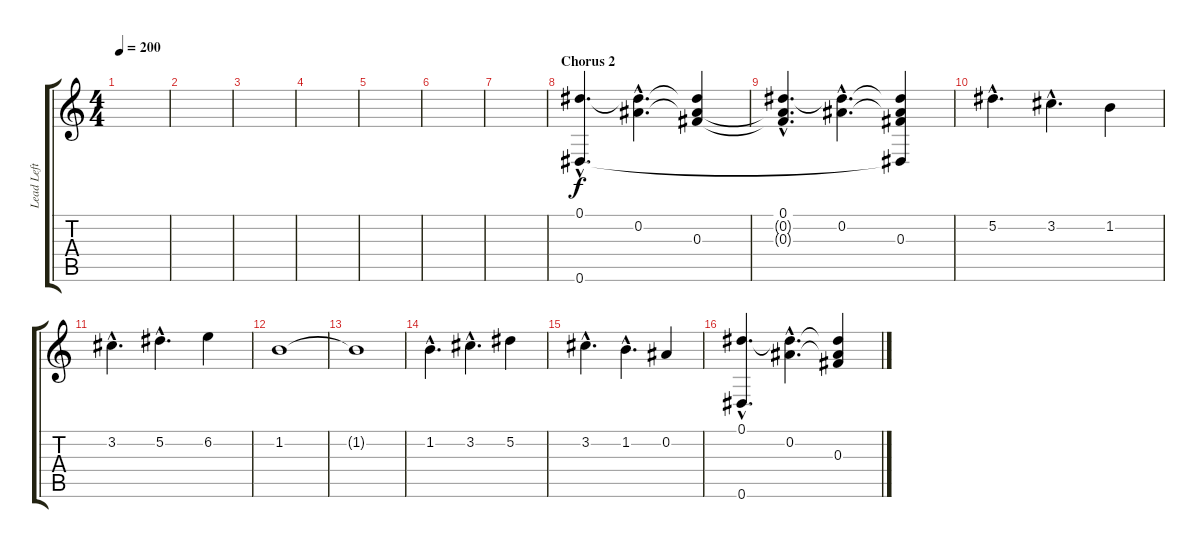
\track ("Lead Left" "Lead Left") {instrument distortionguitar}
\staff {score tabs}
\tuning (Eb4 Bb3 Gb3 Db3 Ab2 Eb2) {hide}
\ts (4 4)
\tempo 200
\clef g2
\ks c
|
|
|
|
|
|
|
\section ("" "Chorus 2")
(0.1{hac} 0.6{hac}).4{d} (0.1{hac t} 0.2{hac}).4{d} (0.1{t} 0.2{t} 0.3).4 |
(0.1{hac} 0.2{hac t} 0.3{hac t}).4{d} (0.1{hac t} 0.2{hac}).4{d} (0.1{t} 0.2{t} 0.3 0.6{t}).4 |
5.2{hac}.4{d} 3.2{hac}.4{d} 1.2.4 |
3.2{hac}.4{d} 5.2{hac}.4{d} 6.2.4 |
1.2.1 |
1.2{t}.1 |
1.2{hac}.4{d} 3.2{hac}.4{d} 5.2.4 |
3.2{hac}.4{d} 1.2{hac}.4{d} 0.2.4 |
(0.1{hac} 0.6{hac}).4{d} (0.1{hac t} 0.2{hac}).4{d} (0.1{t} 0.2{t} 0.3).4
